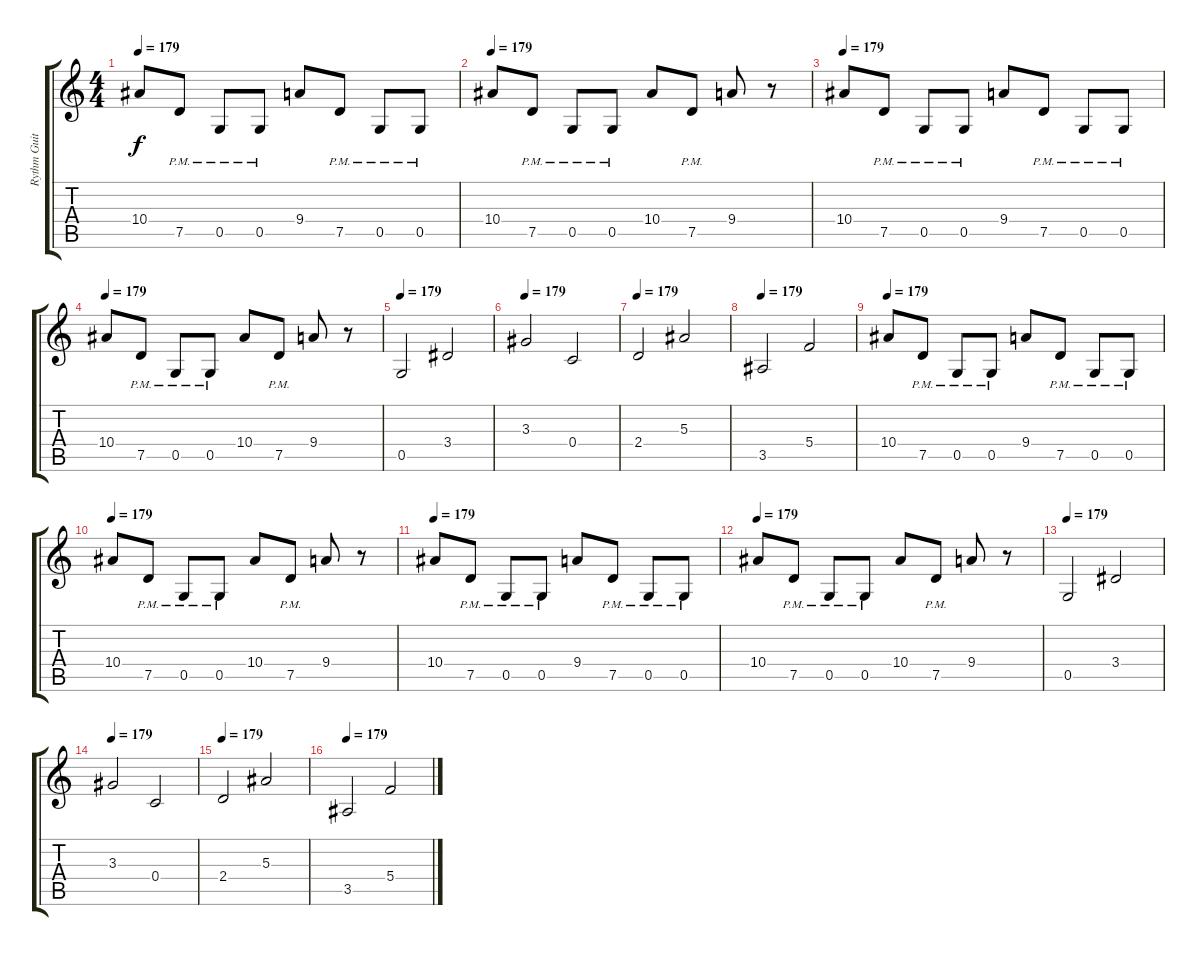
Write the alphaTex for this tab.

\track ("Rythm Guitar" "Rythm Guit") {instrument overdrivenguitar}
\staff {score tabs}
\tuning (D4 A3 F3 C3 G2 D2) {hide}
\ts (4 4)
\tempo 179
\clef g2
\ks c
10.4.8{dy f} 7.5{pm}.8 0.5{pm}.8 0.5{pm}.8 9.4.8 7.5{pm}.8 0.5{pm}.8 0.5{pm}.8 |
\tempo 179
10.4.8 7.5{pm}.8 0.5{pm}.8 0.5{pm}.8 10.4.8 7.5{pm}.8 9.4.8 r.8 |
\tempo 179
10.4.8 7.5{pm}.8 0.5{pm}.8 0.5{pm}.8 9.4.8 7.5{pm}.8 0.5{pm}.8 0.5{pm}.8 |
\tempo 179
10.4.8 7.5{pm}.8 0.5{pm}.8 0.5{pm}.8 10.4.8 7.5{pm}.8 9.4.8 r.8 |
\tempo 179
0.5.2 3.4.2 |
\tempo 179
3.3.2 0.4.2 |
\tempo 179
2.4.2 5.3.2 |
\tempo 179
3.5.2 5.4.2 |
\tempo 179
10.4.8 7.5{pm}.8 0.5{pm}.8 0.5{pm}.8 9.4.8 7.5{pm}.8 0.5{pm}.8 0.5{pm}.8 |
\tempo 179
10.4.8 7.5{pm}.8 0.5{pm}.8 0.5{pm}.8 10.4.8 7.5{pm}.8 9.4.8 r.8 |
\tempo 179
10.4.8 7.5{pm}.8 0.5{pm}.8 0.5{pm}.8 9.4.8 7.5{pm}.8 0.5{pm}.8 0.5{pm}.8 |
\tempo 179
10.4.8 7.5{pm}.8 0.5{pm}.8 0.5{pm}.8 10.4.8 7.5{pm}.8 9.4.8 r.8 |
\tempo 179
0.5.2 3.4.2 |
\tempo 179
3.3.2 0.4.2 |
\tempo 179
2.4.2 5.3.2 |
\tempo 179
3.5.2 5.4.2
